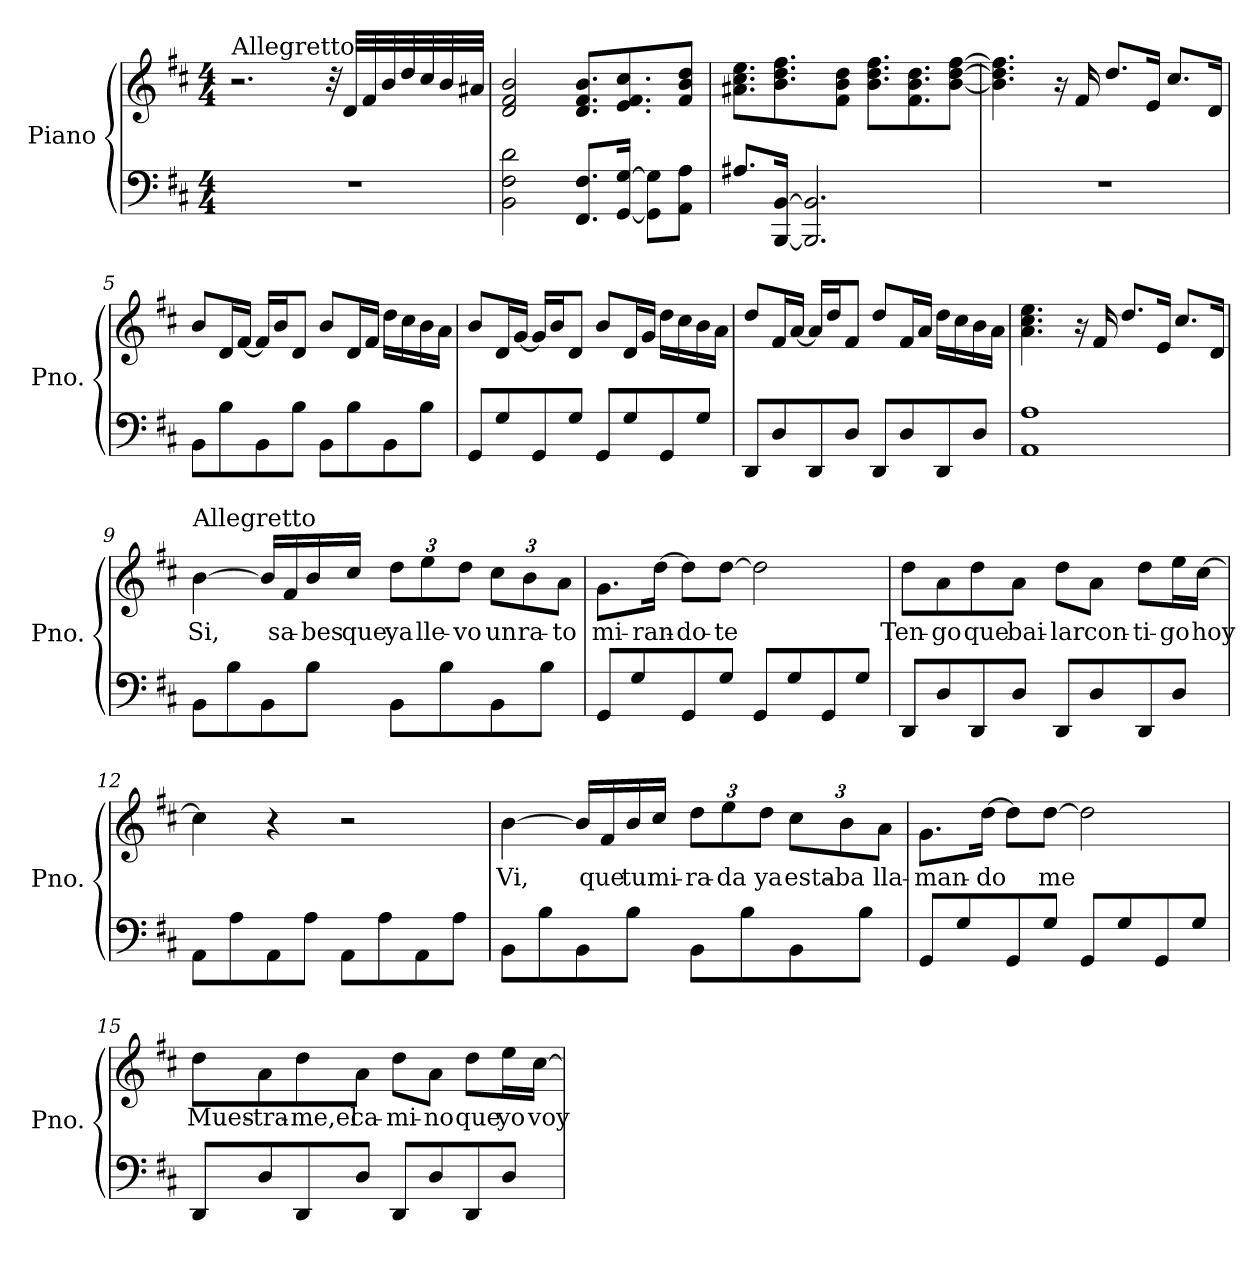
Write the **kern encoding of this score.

**kern	**kern	**text
*part1	*part1	*part1
*staff2	*staff1	*staff1
*I"Piano	*	*
*I'Pno.	*	*
*clefF4	*clefG2	*
*k[f#c#]	*k[f#c#]	*
*M4/4	*M4/4	*
*MM89	*MM89	*
=1	=1	=1
!	!LO:TX:a:t=Allegretto	!
1r	2.r	.
.	32r	.
.	32d/LLL	.
.	32f#/	.
.	32b/	.
.	32dd/	.
.	32cc#/	.
.	32b/	.
.	32a#X/JJJ	.
=2	=2	=2
2BB\ 2F#\ 2d\	2d/ 2f#/ 2b/	.
8.FF#/ 8.F#/L	8.d/ 8.f#/ 8.b/L	.
[16GG/ [16G/Jk	8.e/ 8.f#/ 8.cc#/	.
8GG\] 8G\]L	.	.
8AA\ 8A\J	8f#/ 8b/ 8dd/J	.
=3	=3	=3
8.A#X/L	8.a#X\ 8.cc#\ 8.ee\L	.
[16BBB/ [16BB/Jk	8.b\ 8.dd\ 8.ff#\	.
2.BBB/] 2.BB/]	.	.
.	8f#\ 8b\ 8dd\J	.
.	8.b\ 8.dd\ 8.ff#\L	.
.	8.f#\ 8.b\ 8.dd\	.
.	[8b\ [8dd\ [8ff#\J	.
=4	=4	=4
1r	4.b\] 4.dd\] 4.ff#\]	.
.	16r	.
.	16f#/	.
.	8.dd/L	.
.	16e/Jk	.
.	8.cc#/L	.
.	16d/Jk	.
!!LO:LB:g=z
=5	=5	=5
8BB\L	8b/L	.
8B\	16d/L	.
.	[16f#/JJ	.
8BB\	16f#/LL]	.
.	16b/J	.
8B\J	8d/J	.
8BB\L	8b/L	.
8B\	16d/L	.
.	16f#/JJ	.
8BB\	16dd\LL	.
.	16cc#\	.
8B\J	16b\	.
.	16a\JJ	.
=6	=6	=6
8GG/L	8b/L	.
8G/	16d/L	.
.	[16g/JJ	.
8GG/	16g/LL]	.
.	16b/J	.
8G/J	8d/J	.
8GG/L	8b/L	.
8G/	16d/L	.
.	16g/JJ	.
8GG/	16dd\LL	.
.	16cc#\	.
8G/J	16b\	.
.	16a\JJ	.
=7	=7	=7
8DD/L	8dd/L	.
8D/	16f#/L	.
.	[16a/JJ	.
8DD/	16a/LL]	.
.	16dd/J	.
8D/J	8f#/J	.
8DD/L	8dd/L	.
8D/	16f#/L	.
.	16a/JJ	.
8DD/	16dd\LL	.
.	16cc#\	.
8D/J	16b\	.
.	16a\JJ	.
!!LO:LB:g=z
=8	=8	=8
1AA 1A	4.a\ 4.cc#\ 4.ee\	.
.	16r	.
.	16f#/	.
.	8.dd/L	.
.	16e/Jk	.
.	8.cc#/L	.
.	16d/Jk	.
=9	=9	=9
!	!LO:TX:a:t=Allegretto	!
!	!	!LO:LY:b
8BB\L	[4b\	Si,
8B\	.	.
8BB\	16b/LL]	.
!	!	!LO:LY:b
.	16f#/	sa-
!	!	!LO:LY:b
8B\J	16b/	-bes
!	!	!LO:LY:b
.	16cc#/JJ	que
*	*Xbrackettup	*
!	!	!LO:LY:b
8BB\L	12dd\L	ya
!	!	!LO:LY:b
.	12ee\	lle-
8B\	.	.
!	!	!LO:LY:b
.	12dd\J	-vo
!	!	!LO:LY:b
8BB\	12cc#\L	un
!	!	!LO:LY:b
.	12b\	ra-
8B\J	.	.
!	!	!LO:LY:b
.	12a\J	-to
=10	=10	=10
!	!	!LO:LY:b
8GG/L	8.g\L	mi-
8G/	.	.
!	!	!LO:LY:b
.	[16dd\Jk	-ran-
!	!	!LO:LY:b
8GG/	8dd\L]	-do-
!	!	!LO:LY:b
8G/J	[8dd\J	-te
8GG/L	2dd\]	.
8G/	.	.
8GG/	.	.
8G/J	.	.
!!LO:LB:g=z
=11	=11	=11
!	!	!LO:LY:b
8DD/L	8dd\L	Ten-
!	!	!LO:LY:b
8D/	8a\	-go
!	!	!LO:LY:b
8DD/	8dd\	que
!	!	!LO:LY:b
8D/J	8a\J	bai-
!	!	!LO:LY:b
8DD/L	8dd\L	-lar
!	!	!LO:LY:b
8D/	8a\J	con-
!	!	!LO:LY:b
8DD/	8dd\L	-ti-
!	!	!LO:LY:b
8D/J	16ee\L	-go
!	!	!LO:LY:b
.	[16cc#\JJ	hoy
=12	=12	=12
8AA\L	4cc#\]	.
8A\	.	.
8AA\	4r	.
8A\J	.	.
8AA\L	2r	.
8A\	.	.
8AA\	.	.
8A\J	.	.
=13	=13	=13
!	!	!LO:LY:b
8BB\L	[4b\	Vi,
8B\	.	.
8BB\	16b/LL]	.
!	!	!LO:LY:b
.	16f#/	que
!	!	!LO:LY:b
8B\J	16b/	tu
!	!	!LO:LY:b
.	16cc#/JJ	mi-
!	!	!LO:LY:b
8BB\L	12dd\L	-ra-
!	!	!LO:LY:b
.	12ee\	-da
8B\	.	.
!	!	!LO:LY:b
.	12dd\J	ya
!	!	!LO:LY:b
8BB\	12cc#\L	esta-
!	!	!LO:LY:b
.	12b\	-ba
8B\J	.	.
!	!	!LO:LY:b
.	12a\J	lla-
!!LO:LB:g=z
=14	=14	=14
!	!	!LO:LY:b
8GG/L	8.g\L	-man-
8G/	.	.
!	!	!LO:LY:b
.	[16dd\Jk	-do
8GG/	8dd\L]	.
!	!	!LO:LY:b
8G/J	[8dd\J	me
8GG/L	2dd\]	.
8G/	.	.
8GG/	.	.
8G/J	.	.
=15	=15	=15
!	!	!LO:LY:b
8DD/L	8dd\L	Mues-
!	!	!LO:LY:b
8D/	8a\	-tra-
!	!	!LO:LY:b
8DD/	8dd\	-me,el
!	!	!LO:LY:b
8D/J	8a\J	ca-
!	!	!LO:LY:b
8DD/L	8dd\L	-mi-
!	!	!LO:LY:b
8D/	8a\J	-no
!	!	!LO:LY:b
8DD/	8dd\L	que
!	!	!LO:LY:b
8D/J	16ee\L	yo
!	!	!LO:LY:b
.	[16cc#\JJ	voy
=	=	=
*-	*-	*-
